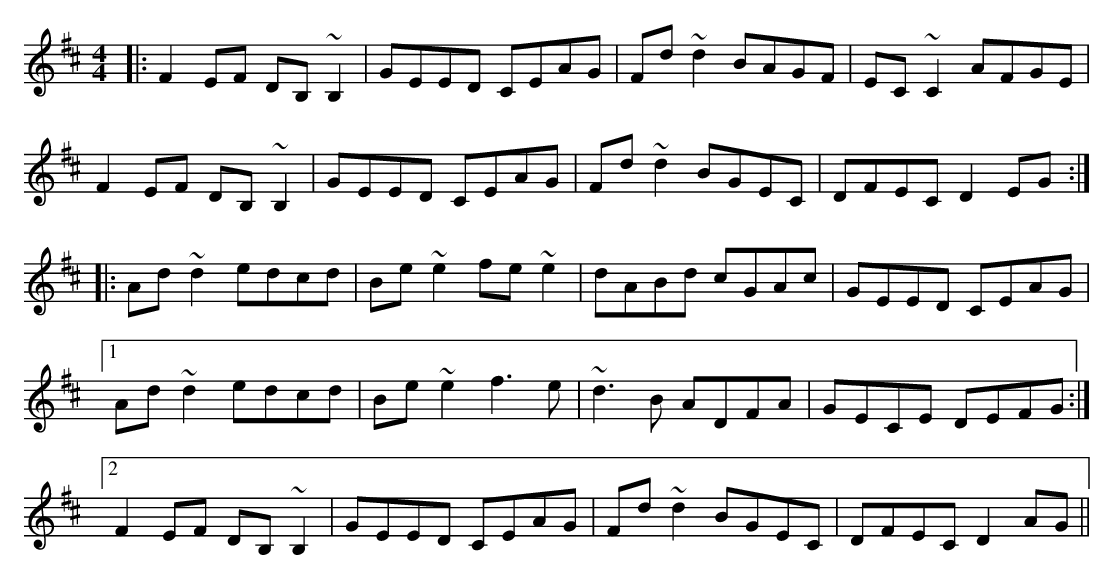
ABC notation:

X:1
M:4/4
K:D
|:F2 EF DB,~B,2|GEED CEAG|Fd~d2 BAGF|EC~C2 AFGE|
F2 EF DB,~B,2|GEED CEAG|Fd~d2 BGEC|DFEC D2 EG:|
|:Ad~d2 edcd|Be~e2 fe~e2|dABd cGAc|GEED CEAG|
[1Ad~d2 edcd|Be~e2 f3e|~d3B ADFA|GECE DEFG:|
[2F2 EF DB,~B,2|GEED CEAG|Fd~d2 BGEC|DFEC D2 AG||
